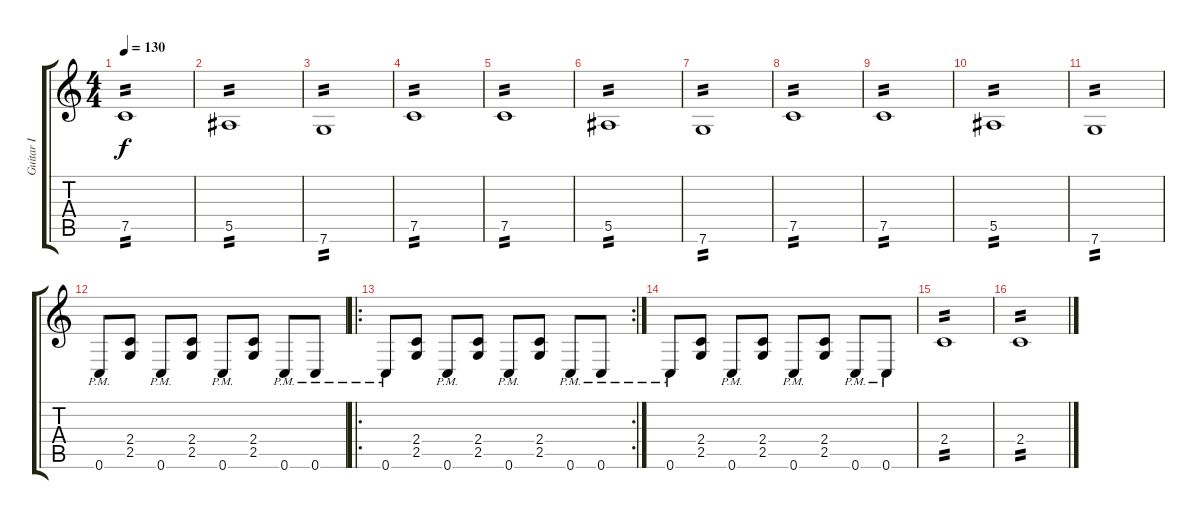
\track ("Guitar I" "Guitar I") {instrument distortionguitar}
\staff {score tabs}
\tuning (C4 G3 Eb3 Bb2 F2 C2) {hide}
\ts (4 4)
\tempo 130
\clef g2
\ks c
7.5.1{tp 2 dy f} |
5.5.1{tp 2} |
7.6.1{tp 2} |
7.5.1{tp 2} |
7.5.1{tp 2} |
5.5.1{tp 2} |
7.6.1{tp 2} |
7.5.1{tp 2} |
7.5.1{tp 2} |
5.5.1{tp 2} |
7.6.1{tp 2} |
0.6{pm}.8{instrument distortionguitar} (2.4 2.5).8 0.6{pm}.8 (2.4 2.5).8 0.6{pm}.8 (2.4 2.5).8 0.6{pm}.8 0.6{pm}.8 |
\ro
\rc 2
0.6{pm}.8 (2.4 2.5).8 0.6{pm}.8 (2.4 2.5).8 0.6{pm}.8 (2.4 2.5).8 0.6{pm}.8 0.6{pm}.8 |
0.6{pm}.8 (2.4 2.5).8 0.6{pm}.8 (2.4 2.5).8 0.6{pm}.8 (2.4 2.5).8 0.6{pm}.8 0.6{pm}.8 |
2.4.1{tp 2 instrument overdrivenguitar} |
2.4.1{tp 2}
